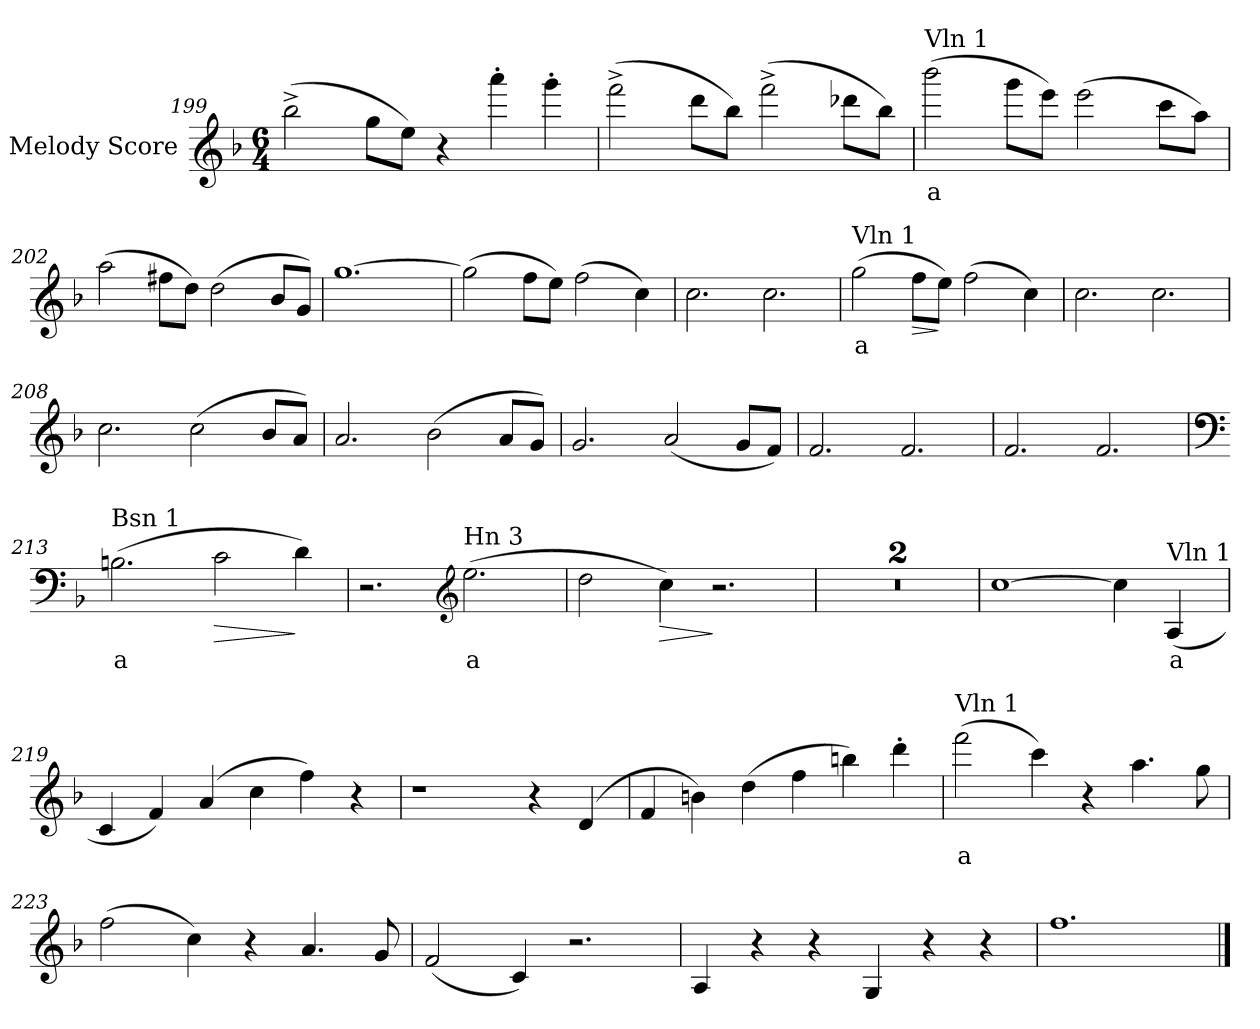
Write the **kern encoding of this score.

**kern	**text	**dynam
*part1	*part1	*part1
*staff1	*staff1	*staff1
*I"Melody Score	*	*
*clefG2	*	*
*k[b-]	*	*
*M6/4	*	*
=199	=199	=199
(2bb-^\	.	.
8gg\L	.	.
8ee\J)	.	.
4r	.	.
4aaa'\	.	.
4ggg'\	.	.
=200	=200	=200
(2fff^\	.	.
8ddd\L	.	.
8bb-\J)	.	.
(2fff^\	.	.
8ddd-X\L	.	.
8bb-\J)	.	.
=201	=201	=201
!LO:TX:a:t=Vln 1	!	!
!	!LO:LY:b:color=#FF0000	!
(2bbb-\	a	.
8ggg\L	.	.
8eee\J)	.	.
(2eee\	.	.
8ccc\L	.	.
8aa\J)	.	.
=202	=202	=202
(2aa\	.	.
8ff#X\L	.	.
8dd\J)	.	.
(2dd\	.	.
8b-/L	.	.
8g/J)	.	.
=203	=203	=203
[1.gg	.	.
=204	=204	=204
(2gg\]	.	.
8ff\L	.	.
8ee\J)	.	.
(2ff\	.	.
4cc\)	.	.
=205	=205	=205
2.cc\	.	.
2.cc\	.	.
=206	=206	=206
!LO:TX:a:t=Vln 1	!	!
!	!LO:LY:b:color=#FF0000	!
(2gg\	a	.
!	!	!LO:HP:b
8ff\L	.	>
8ee\J)	.	]
(2ff\	.	.
4cc\)	.	.
=207	=207	=207
2.cc\	.	.
2.cc\	.	.
=208	=208	=208
2.cc\	.	.
(2cc\	.	.
8b-/L	.	.
8a/J)	.	.
=209	=209	=209
2.a/	.	.
(2b-\	.	.
8a/L	.	.
8g/J)	.	.
=210	=210	=210
2.g/	.	.
(2a/	.	.
8g/L	.	.
8f/J)	.	.
=211	=211	=211
2.f/	.	.
2.f/	.	.
=212	=212	=212
2.f/	.	.
2.f/	.	.
=213	=213	=213
*clefF4	*	*
!LO:TX:a:t=Bsn 1	!	!
!	!LO:LY:b:color=#FF0000	!
(2.Bn\	a	.
!	!	!LO:HP:b
2c\	.	>
4d\)	.	]
=214	=214	=214
2.r	.	.
*clefG2	*	*
!LO:TX:a:t=Hn 3	!	!
!	!LO:LY:b:color=#FF0000	!
(2.ee\	a	.
=215	=215	=215
2dd\	.	.
!	!	!LO:HP:b
4cc\)	.	>
2.r	.	]
=216	=216	=216
1.r	.	.
=217	=217	=217
1.r	.	.
=218	=218	=218
[1cc	.	.
4cc]	.	.
!LO:TX:a:t=Vln 1	!	!
!	!LO:LY:b:color=#FF0000	!
(4A/	a	.
=219	=219	=219
4c/	.	.
4f/)	.	.
(4a/	.	.
4cc\	.	.
4ff\)	.	.
4r	.	.
=220	=220	=220
1r	.	.
4r	.	.
(4d/	.	.
=221	=221	=221
4f/	.	.
4bn\)	.	.
(4dd\	.	.
4ff\	.	.
4bbn\)	.	.
4ddd'\	.	.
=222	=222	=222
!LO:TX:a:t=Vln 1	!	!
!	!LO:LY:b:color=#FF0000	!
(2fff\	a	.
4ccc\)	.	.
4r	.	.
4.aa\	.	.
8gg\	.	.
=223	=223	=223
(2ff\	.	.
4cc\)	.	.
4r	.	.
4.a/	.	.
8g/	.	.
=224	=224	=224
(2f/	.	.
4c/)	.	.
2.r	.	.
=225	=225	=225
4A/	.	.
4r	.	.
4r	.	.
4G/	.	.
4r	.	.
4r	.	.
=226	=226	=226
1.ff	.	.
==	==	==
*-	*-	*-
